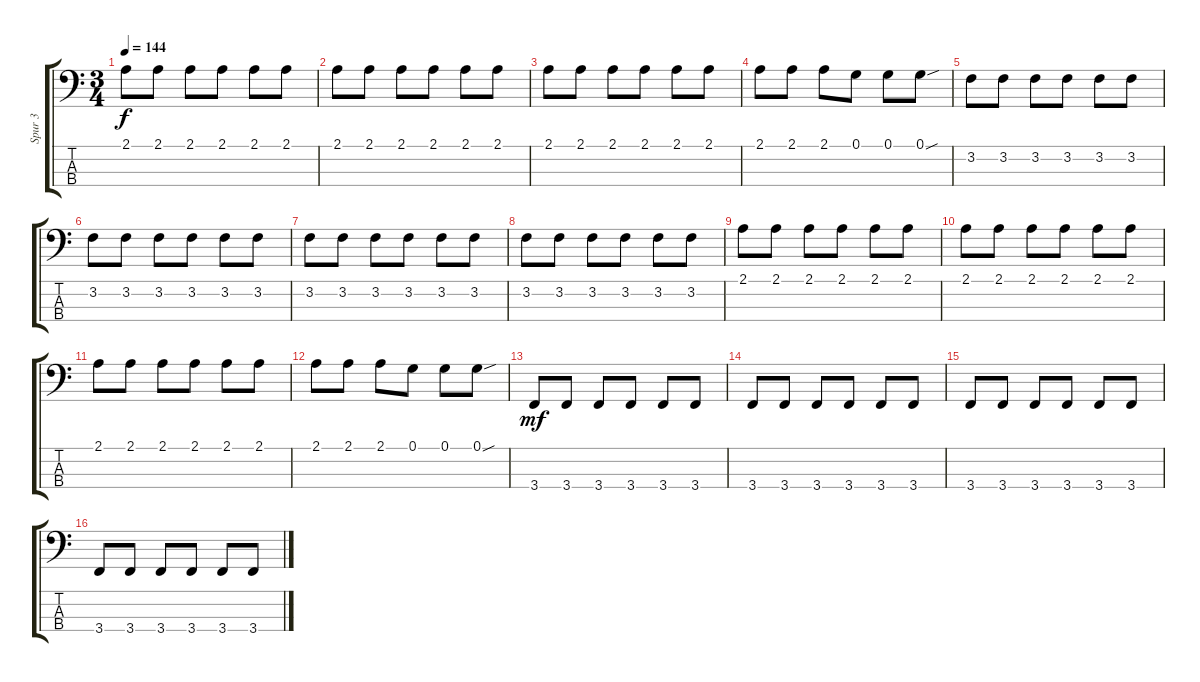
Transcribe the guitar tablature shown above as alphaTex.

\track ("Spur 3" "Spur 3") {instrument electricbassfinger}
\staff {score tabs}
\tuning (G2 D2 A1 D1) {hide}
\ts (3 4)
\tempo 144
\clef f4
\ks c
2.1.8{dy f} 2.1.8 2.1.8 2.1.8 2.1.8 2.1.8 |
2.1.8 2.1.8 2.1.8 2.1.8 2.1.8 2.1.8 |
2.1.8 2.1.8 2.1.8 2.1.8 2.1.8 2.1.8 |
2.1.8 2.1.8 2.1.8 0.1.8 0.1.8 0.1{sou}.8 |
3.2.8 3.2.8 3.2.8 3.2.8 3.2.8 3.2.8 |
3.2.8 3.2.8 3.2.8 3.2.8 3.2.8 3.2.8 |
3.2.8 3.2.8 3.2.8 3.2.8 3.2.8 3.2.8 |
3.2.8 3.2.8 3.2.8 3.2.8 3.2.8 3.2.8 |
2.1.8 2.1.8 2.1.8 2.1.8 2.1.8 2.1.8 |
2.1.8 2.1.8 2.1.8 2.1.8 2.1.8 2.1.8 |
2.1.8 2.1.8 2.1.8 2.1.8 2.1.8 2.1.8 |
2.1.8 2.1.8 2.1.8 0.1.8 0.1.8 0.1{sou}.8 |
3.4.8{dy mf} 3.4.8 3.4.8 3.4.8 3.4.8 3.4.8 |
3.4.8 3.4.8 3.4.8 3.4.8 3.4.8 3.4.8 |
3.4.8 3.4.8 3.4.8 3.4.8 3.4.8 3.4.8 |
3.4.8 3.4.8 3.4.8 3.4.8 3.4.8 3.4.8
